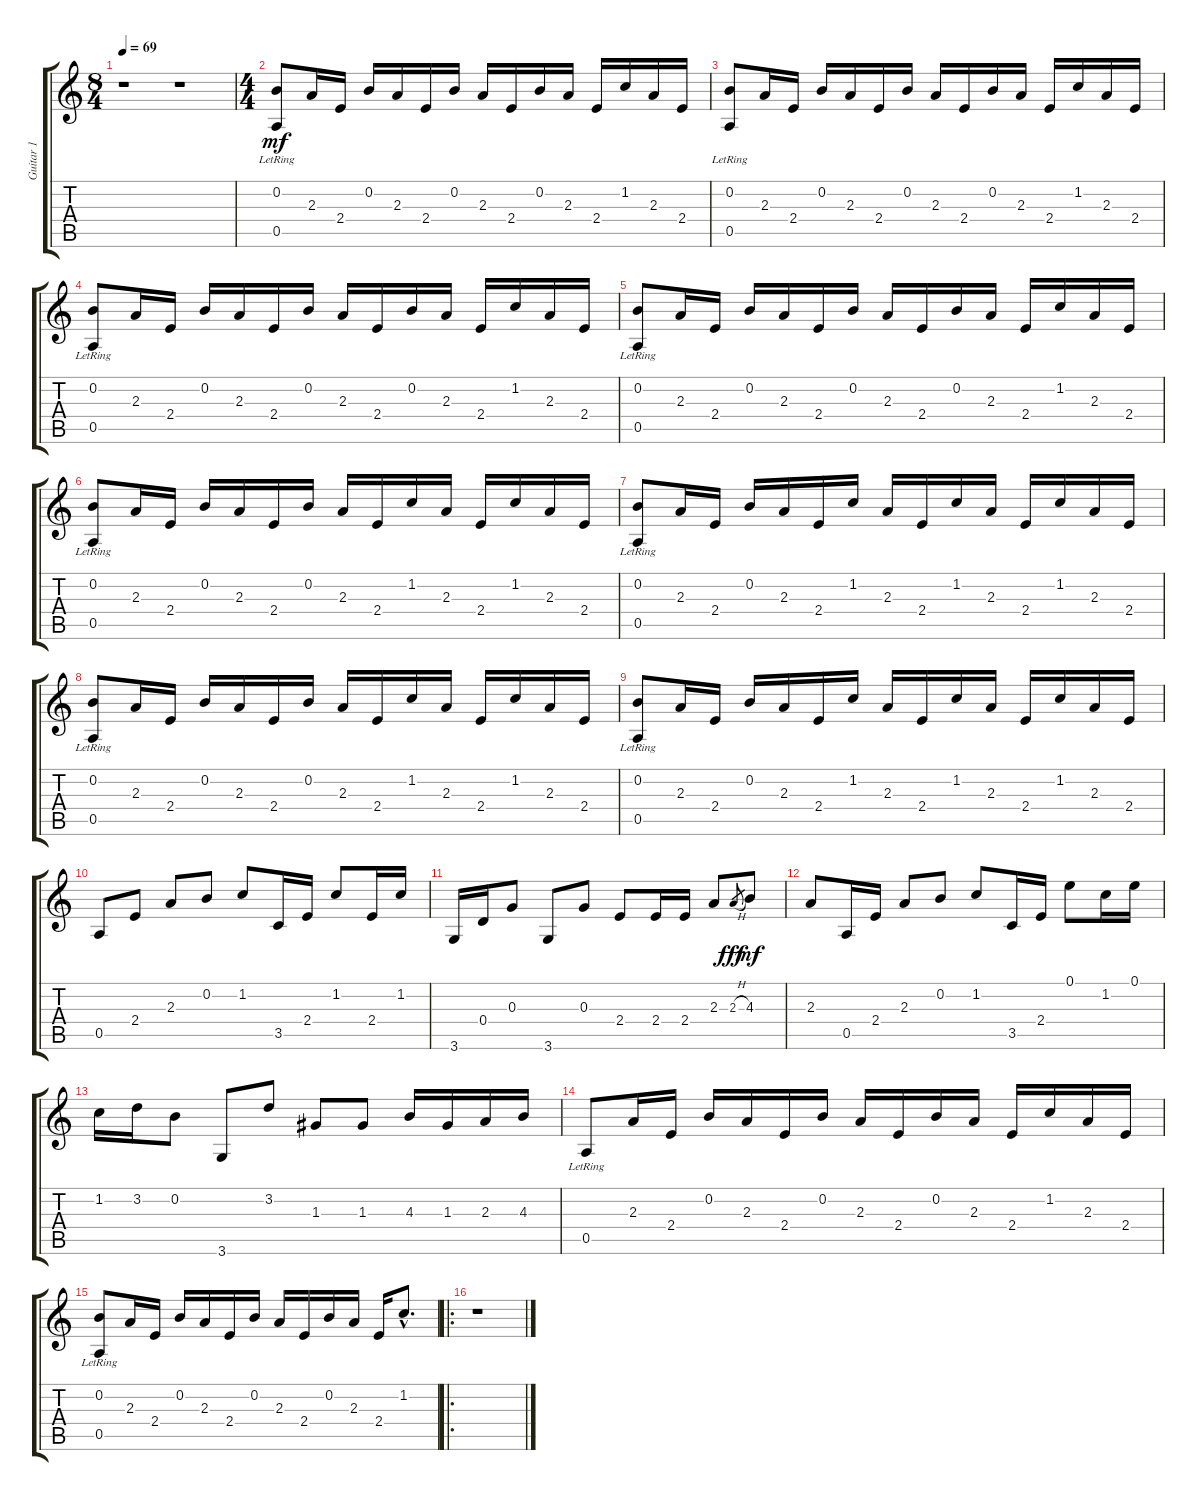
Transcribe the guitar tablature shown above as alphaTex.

\track ("Guitar 1" "Guitar 1") {instrument acousticguitarnylon}
\staff {score tabs}
\tuning (E4 B3 G3 D3 A2 E2) {hide}
\ts (8 4)
\tempo 69
\clef g2
\ks c
r.1{dy mf instrument acousticguitarnylon} r.1 |
\ts (4 4)
(0.2 0.5{lr}).8 2.3.16 2.4.16 0.2.16 2.3.16 2.4.16 0.2.16 2.3.16 2.4.16 0.2.16 2.3.16 2.4.16 1.2.16 2.3.16 2.4.16 |
(0.2 0.5{lr}).8 2.3.16 2.4.16 0.2.16 2.3.16 2.4.16 0.2.16 2.3.16 2.4.16 0.2.16 2.3.16 2.4.16 1.2.16 2.3.16 2.4.16 |
(0.2 0.5{lr}).8 2.3.16 2.4.16 0.2.16 2.3.16 2.4.16 0.2.16 2.3.16 2.4.16 0.2.16 2.3.16 2.4.16 1.2.16 2.3.16 2.4.16 |
(0.2 0.5{lr}).8 2.3.16 2.4.16 0.2.16 2.3.16 2.4.16 0.2.16 2.3.16 2.4.16 0.2.16 2.3.16 2.4.16 1.2.16 2.3.16 2.4.16 |
(0.2 0.5{lr}).8 2.3.16 2.4.16 0.2.16 2.3.16 2.4.16 0.2.16 2.3.16 2.4.16 1.2.16 2.3.16 2.4.16 1.2.16 2.3.16 2.4.16 |
(0.2 0.5{lr}).8 2.3.16 2.4.16 0.2.16 2.3.16 2.4.16 1.2.16 2.3.16 2.4.16 1.2.16 2.3.16 2.4.16 1.2.16 2.3.16 2.4.16 |
(0.2 0.5{lr}).8 2.3.16 2.4.16 0.2.16 2.3.16 2.4.16 0.2.16 2.3.16 2.4.16 1.2.16 2.3.16 2.4.16 1.2.16 2.3.16 2.4.16 |
(0.2 0.5{lr}).8 2.3.16 2.4.16 0.2.16 2.3.16 2.4.16 1.2.16 2.3.16 2.4.16 1.2.16 2.3.16 2.4.16 1.2.16 2.3.16 2.4.16 |
0.5.8 2.4.8 2.3.8 0.2.8 1.2.8 3.5.16 2.4.16 1.2.8 2.4.16 1.2.16 |
3.6.16 0.4.16 0.3.8 3.6.8 0.3.8 2.4.8 2.4.16 2.4.16 2.3.8 2.3{h}.8{gr dy fff} 4.3.8{dy mf} |
2.3.8 0.5.16 2.4.16 2.3.8 0.2.8 1.2.8 3.5.16 2.4.16 0.1.8 1.2.16 0.1.16 |
1.2.16 3.2.16 0.2.8 3.6.8 3.2.8 1.3.8 1.3.8 4.3.16 1.3.16 2.3.16 4.3.16 |
0.5{lr}.8 2.3.16 2.4.16 0.2.16 2.3.16 2.4.16 0.2.16 2.3.16 2.4.16 0.2.16 2.3.16 2.4.16 1.2.16 2.3.16 2.4.16 |
(0.2 0.5{lr}).8 2.3.16 2.4.16 0.2.16 2.3.16 2.4.16 0.2.16 2.3.16 2.4.16 0.2.16 2.3.16 2.4.16 1.2{hac}.8{d} |
\ro
r.1
